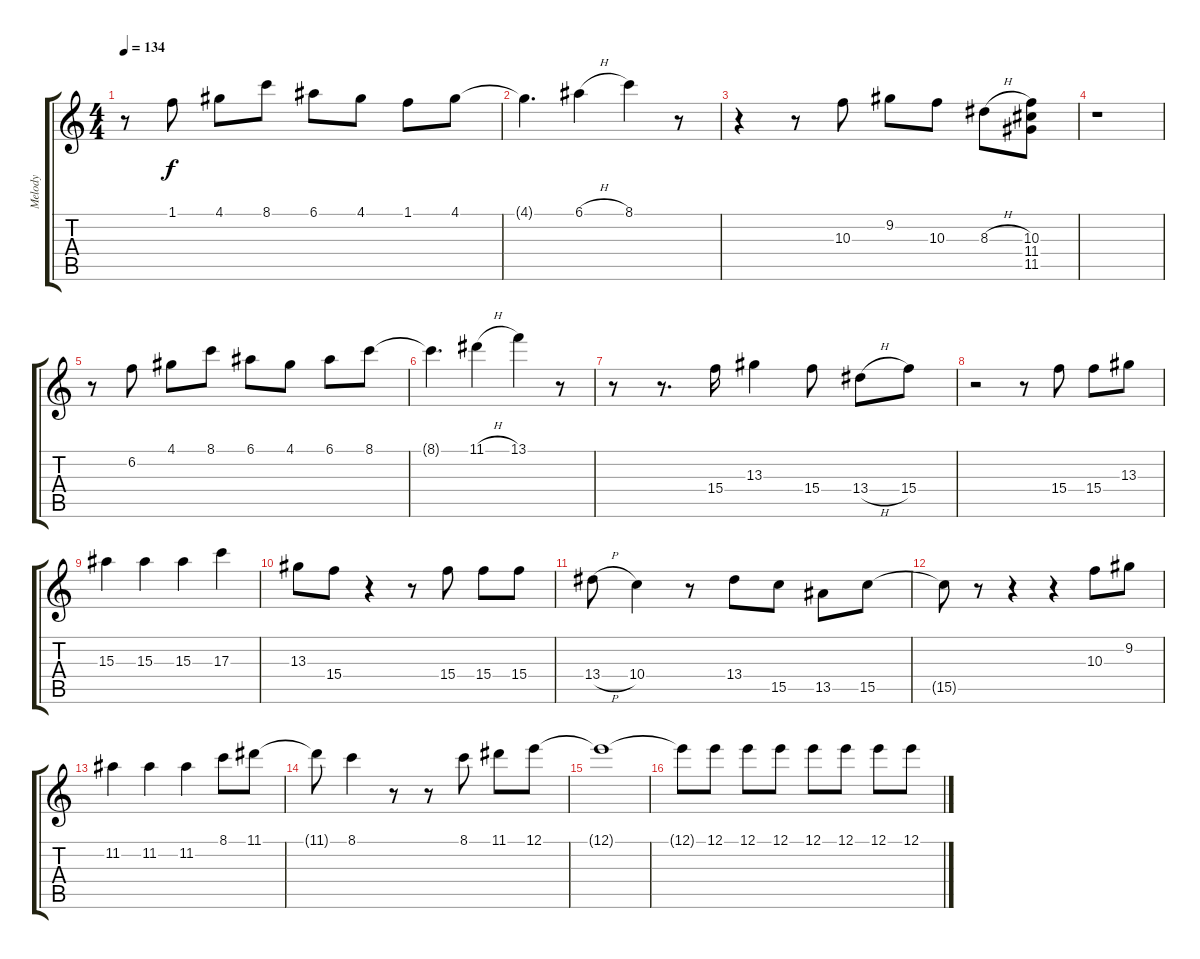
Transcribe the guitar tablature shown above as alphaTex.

\track ("Melody" "Melody") {instrument electricguitarclean}
\staff {score tabs}
\tuning (E4 B3 G3 D3 A2 E2) {hide}
\ts (4 4)
\tempo 134
\clef g2
\ks c
r.8{dy f} 1.1.8 4.1.8 8.1.8 6.1.8 4.1.8 1.1.8 4.1.8 |
4.1{t}.4{d} 6.1{h}.4 8.1.4 r.8 |
r.4 r.8 10.3.8 9.2.8 10.3.8 8.3{h}.8 (10.3 11.4 11.5).8 |
r.1 |
r.8 6.2.8 4.1.8 8.1.8 6.1.8 4.1.8 6.1.8 8.1.8 |
8.1{t}.4{d} 11.1{h}.4 13.1.4 r.8 |
r.8 r.8{d} 15.4.16 13.3.4 15.4.8 13.4{h}.8 15.4.8 |
r.2 r.8 15.4.8 15.4.8 13.3.8 |
15.3.4 15.3.4 15.3.4 17.3.4 |
13.3.8 15.4.8 r.4 r.8 15.4.8 15.4.8 15.4.8 |
13.4{h}.8 10.4.4 r.8 13.4.8 15.5.8 13.5.8 15.5.8 |
15.5{t}.8 r.8 r.4 r.4 10.3.8 9.2.8 |
11.2.4 11.2.4 11.2.4 8.1.8 11.1.8 |
11.1{t}.8 8.1.4 r.8 r.8 8.1.8 11.1.8 12.1.8 |
12.1{t}.1 |
12.1{t}.8 12.1.8 12.1.8 12.1.8 12.1.8 12.1.8 12.1.8 12.1.8
